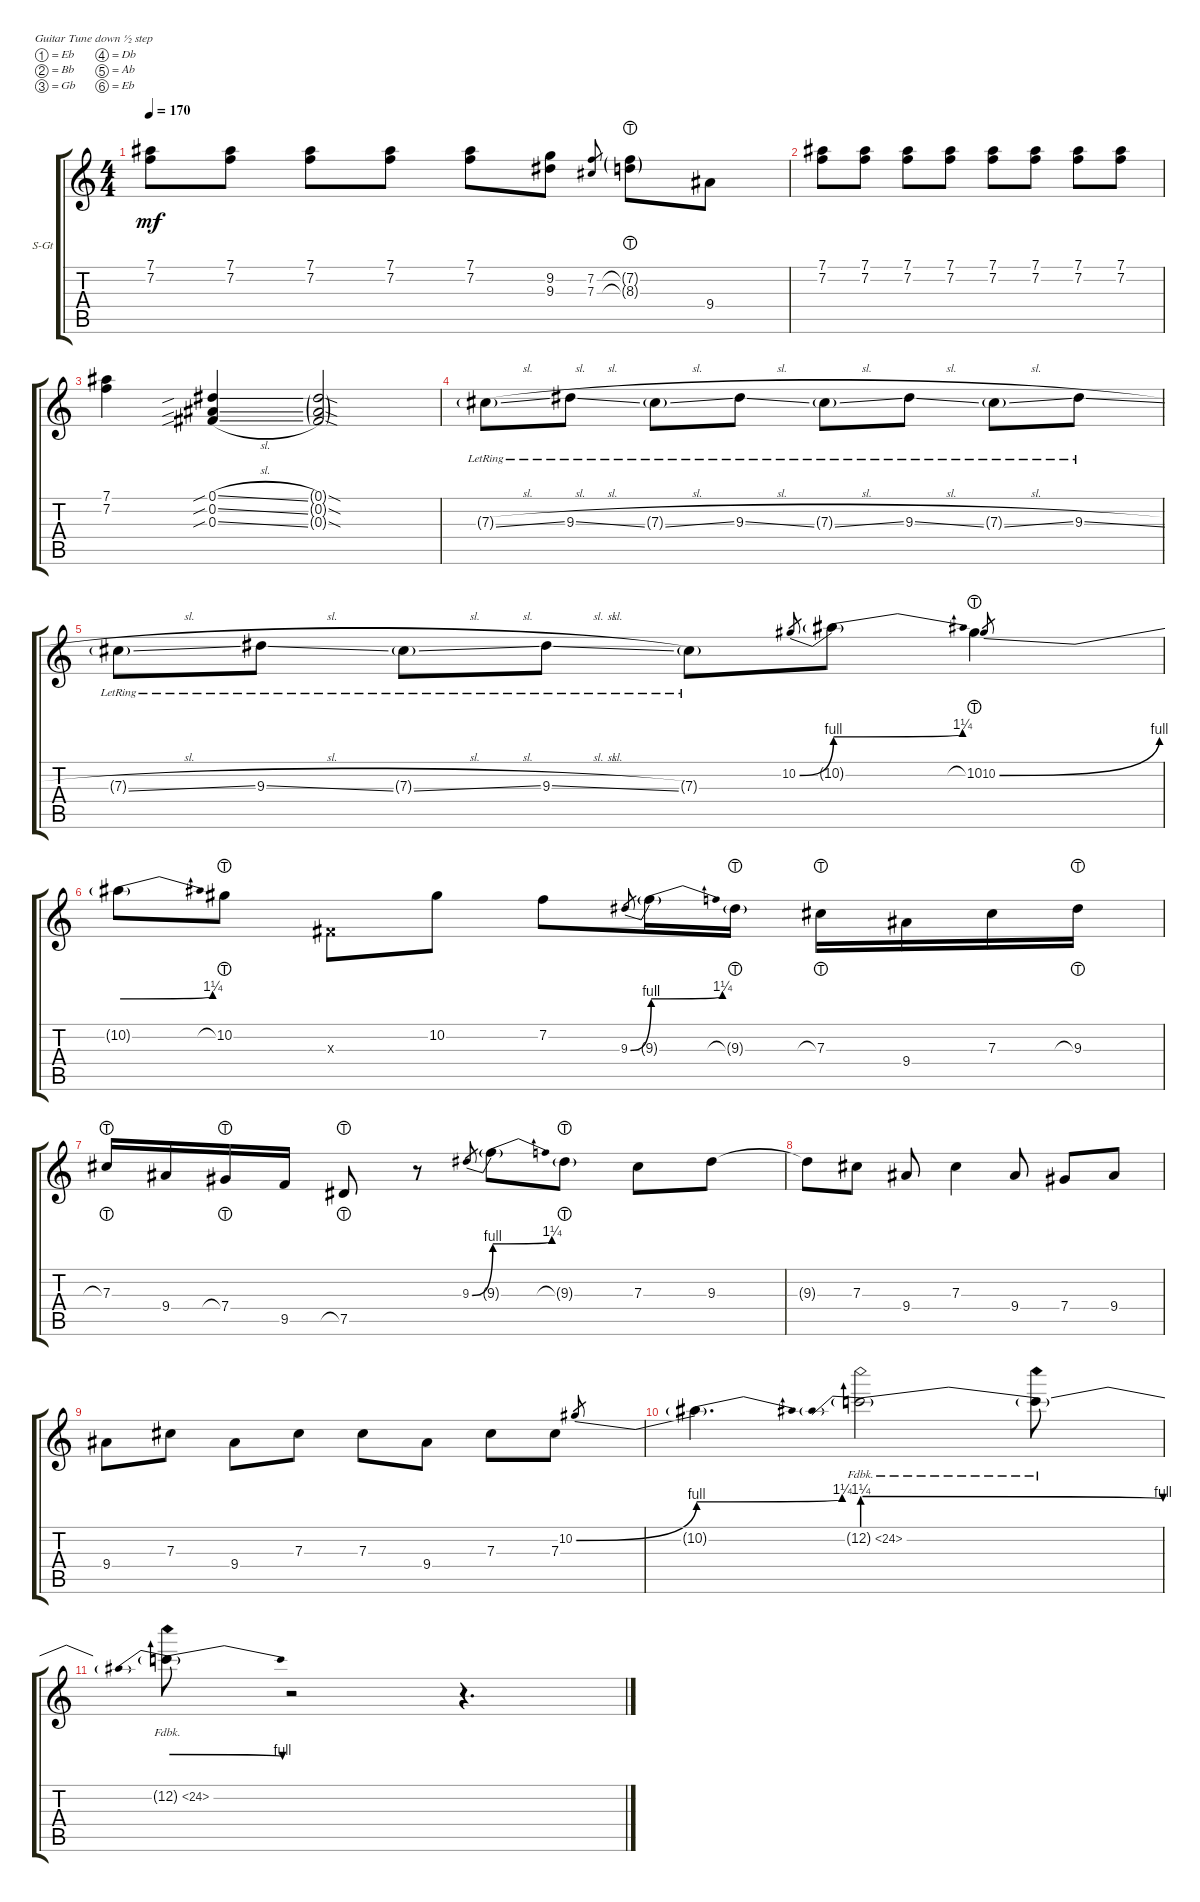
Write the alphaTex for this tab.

\defaultSystemsLayout 4
\bracketExtendMode groupsimilarinstruments
\firstSystemTrackNameOrientation horizontal
\otherSystemsTrackNameOrientation horizontal
\track ("Steel Guitar" "S-Gt") {instrument acousticguitarsteel}
\staff {score tabs}
\tuning (Eb4 Bb3 Gb3 Db3 Ab2 Eb2)
\ts (4 4)
\tempo 170
\clef g2
\ks c
(7.2 7.1).8{dy mf} (7.1 7.2).8 (7.1 7.2).8 (7.1 7.2).8 (7.1 7.2).8 (9.2 9.3).8 (7.3 7.2).8{gr} (7.2{lht g} 8.3{lht g}).8 9.4.8 |
(7.2 7.1).8 (7.2 7.1).8 (7.2 7.1).8 (7.2 7.1).8 (7.2 7.1).8 (7.2 7.1).8 (7.2 7.1).8 (7.2 7.1).8 |
(7.2 7.1).4 (0.1{sib sl} 0.2{sib sl} 0.3{sib sl}).4 (0.3{sod g} 0.2{sod g} 0.1{sod g}).2 |
7.3{sl g lr}.8 9.3{sl lr}.8 7.3{sl g lr}.8 9.3{sl lr}.8 7.3{sl g lr}.8 9.3{sl lr}.8 7.3{sl g lr}.8 9.3{sl lr}.8 |
7.3{sl g lr}.8 9.3{sl lr}.8 7.3{sl g lr}.8 9.3{sl lr}.8 7.3{g lr}.8 10.2{be (bend 0 0 15 4)}.8{gr} 10.2{be (bend 0 4 15.6 5) t}.8 10.2{lht}.4 10.2{be (bend 0 0 15 4)}.8{gr} |
10.2{be (bend 0 4 15.6 5) t}.8 10.2{lht}.8 0.3{x}.8 10.2.8 7.2.8 9.3{be (bend 0 0 15 4)}.8{gr} 9.3{be (bend 0 4 15.6 5) t}.16 9.3{lht g}.16 7.3{lht}.16 9.4.16 7.3.16 9.3{lht}.16 |
7.3{lht}.16 9.4.16 7.4{lht}.16 9.5.16 7.5{lht}.8 r.8 9.3{be (bend 0 0 15 4)}.8{gr} 9.3{be (bend 0 4 16.2 5) t}.8 9.3{lht g}.8 7.3.8 9.3.8 |
9.3{t}.8 7.3.8 9.4.8 7.3.4 9.4.8 7.4.8 9.4.8 |
9.4.8 7.3.8 9.4.8 7.3.8 7.3.8 9.4.8 7.3.8 7.3.8 10.2{be (bend 0 0 15 4)}.8{gr} |
10.2{be (bend 0 4 17.4 5) t}.4{d} 12.2{be (prebendrelease 0 5 16.2 4) fh 12 g}.2 12.2{fh 12 t}.8 |
12.2{be (prebendrelease 0 5 16.2 4) fh 12 t}.8 r.2 r.4{d}
